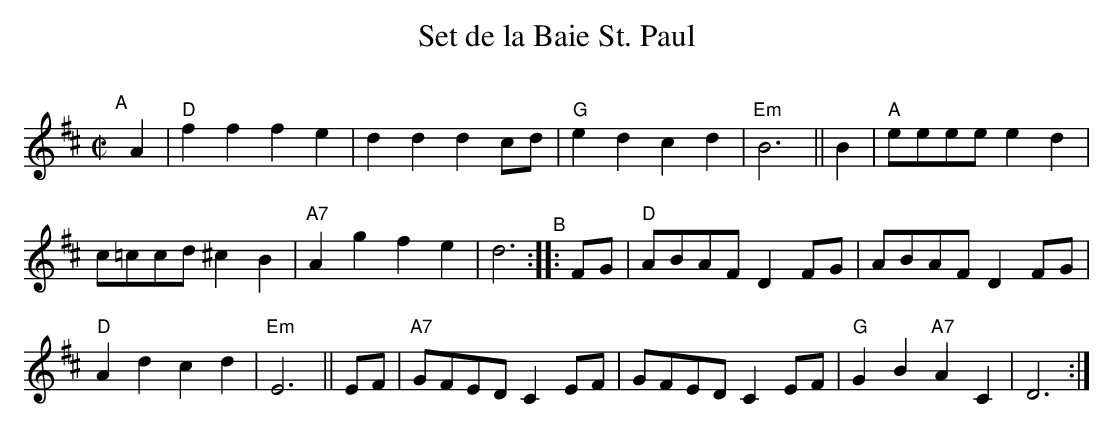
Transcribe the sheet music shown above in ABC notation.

X:1
T: Set de la Baie St. Paul
C:
M: C|
L: 1/8
K: D
"^A"[|]\
A2 | "D"f2f2 f2e2 | d2d2 d2cd | "G"e2d2 c2d2 | "Em"B6 || B2 | "A"eeee e2d2 |
c=ccd ^c2B2 | "A7"A2g2 f2e2 | d6 "^B":: FG | "D"ABAF D2FG | ABAF D2FG |
"D"A2d2 c2d2 | "Em"E6 || EF |"A7"GFED C2EF | GFED C2EF | "G"G2B2 "A7"A2C2 | D6 :|
